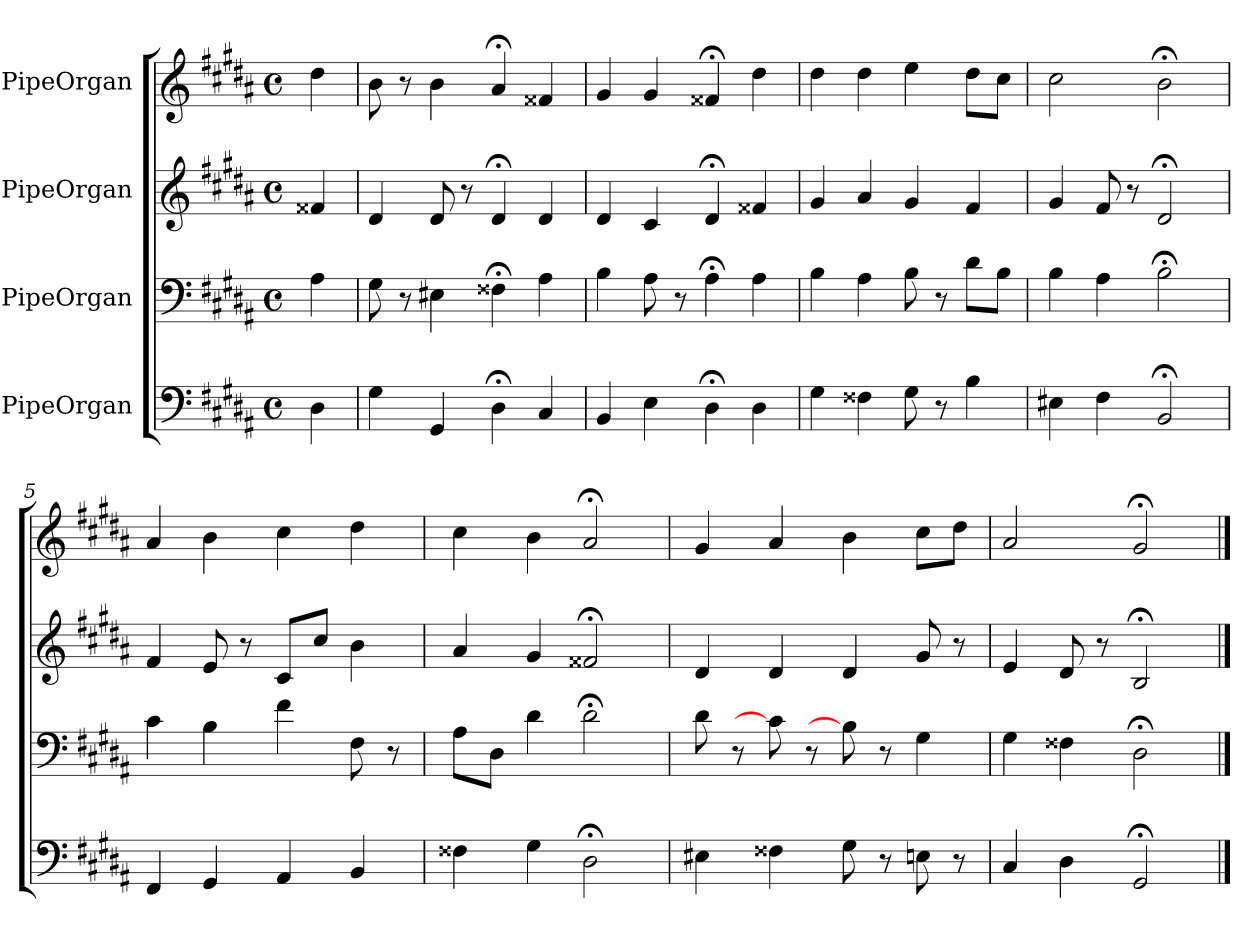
**kern	**kern	**kern	**kern
*part4	*part3	*part2	*part1
*staff4	*staff3	*staff2	*staff1
*I"PipeOrgan	*I"PipeOrgan	*I"PipeOrgan	*I"PipeOrgan
*clefF4	*clefF4	*clefG2	*clefG2
*k[f#c#g#d#a#]	*k[f#c#g#d#a#]	*k[f#c#g#d#a#]	*k[f#c#g#d#a#]
*g#:	*g#:	*g#:	*g#:
*M4/4	*M4/4	*M4/4	*M4/4
*met(c)	*met(c)	*met(c)	*met(c)
*MM60	*MM60	*MM60	*MM60
=	=	=	=
4D#	4A#	4f##X	4dd#
=1	=1	=1	=1
4G#	8G#	4d#	8b
.	8r	.	8r
4GG#	4E#X	8d#	4b
.	.	8r	.
4D#;<	4F##X;<	4d#;<	4a#;<
4C#	4A#	4d#	4f##X
=2	=2	=2	=2
4BB	4B	4d#	4g#
4E	8A#	4c#	4g#
.	8r	.	.
4D#;<	4A#;<	4d#;<	4f##X;<
4D#	4A#	4f##X	4dd#
=3	=3	=3	=3
4G#	4B	4g#	4dd#
4F##X	4A#	4a#	4dd#
8G#	8B	4g#	4ee
8r	8r	.	.
4B	8d#\L	4f#	8dd#\L
.	8B\J	.	8cc#\J
=4	=4	=4	=4
4E#X	4B	4g#	2cc#
4F#	4A#	8f#	.
.	.	8r	.
2BB;<	2B;<	2d#;<	2b;<
=5	=5	=5	=5
4FF#	4c#	4f#	4a#
4GG#	4B	8e	4b
.	.	8r	.
4AA#	4f#	8c#/L	4cc#
.	.	8cc#/J	.
4BB	8F#	4b	4dd#
.	8r	.	.
=6	=6	=6	=6
4F##X	8A#\L	4a#	4cc#
.	8D#\J	.	.
4G#	4d#	4g#	4b
2D#;<	2d#;<	2f##X;<	2a#;<
=7	=7	=7	=7
4E#X	8d#	4d#	4g#
.	8r	.	.
4F##X	8c#]	4d#	4a#
.	8r	.	.
8G#	8B]	4d#	4b
8r	8r	.	.
8En	4G#	8g#	8cc#\L
8r	.	8r	8dd#\J
=8	=8	=8	=8
4C#	4G#	4e	2a#
4D#	4F##X	8d#	.
.	.	8r	.
2GG#;<	2D#;<	2B;<	2g#;<
==	==	==	==
*-	*-	*-	*-
